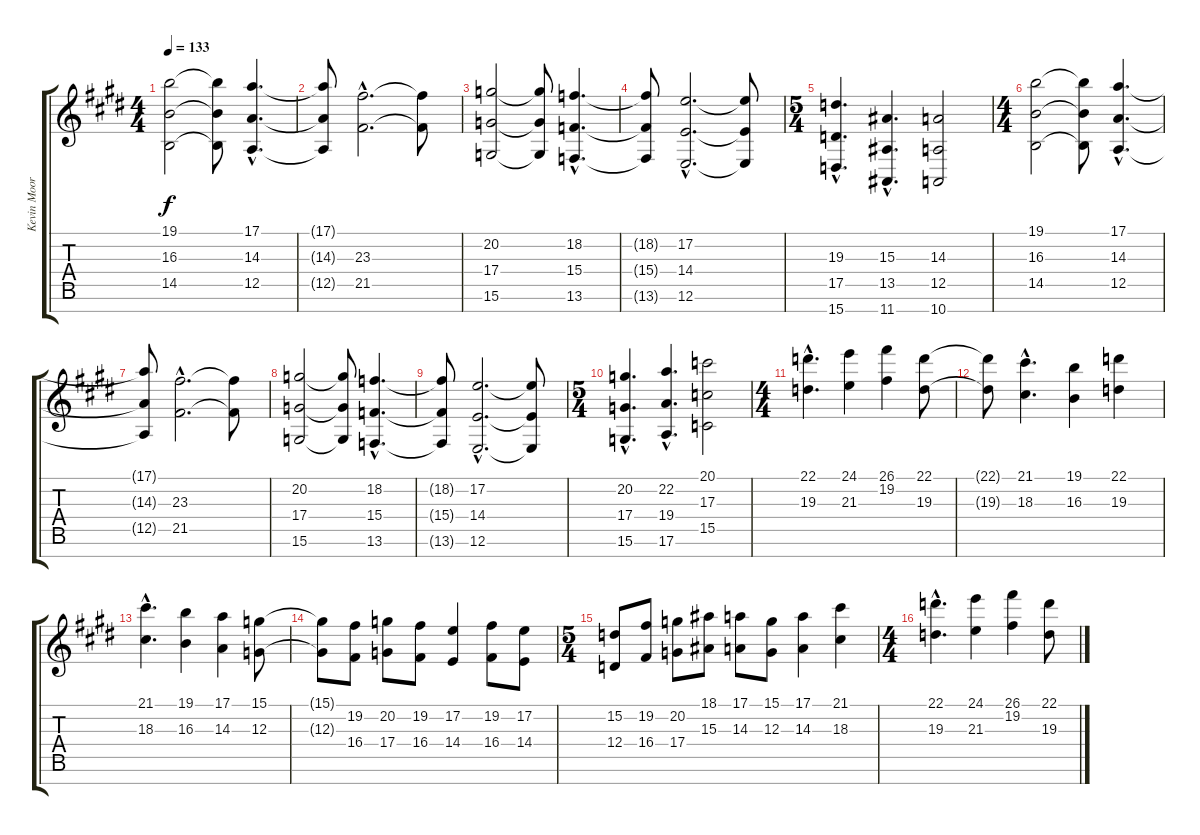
\track ("Kevin Moore" "Kevin Moor") {instrument tremolostrings}
\staff {score tabs}
\tuning (E4 B3 G3 D3 A2 E2 B1) {hide}
\ts (4 4)
\tempo 133
\clef g2
\ks e
(19.1 16.3 14.5).2{dy f volume 9 balance 11 instrument stringensemble1} (19.1{t} 16.3{t} 14.5{t}).8 (17.1{hac} 14.3{hac} 12.5{hac}).4{d} |
(17.1{t} 14.3{t} 12.5{t}).8 (23.3{hac} 21.5{hac}).2{d} (23.3{t} 21.5{t}).8 |
(20.2 17.4 15.6).2 (20.2{t} 17.4{t} 15.6{t}).8 (18.2{hac} 15.4{hac} 13.6{hac}).4{d} |
(18.2{t} 15.4{t} 13.6{t}).8 (17.2{hac} 14.4{hac} 12.6{hac}).2{d} (17.2{t} 14.4{t} 12.6{t}).8 |
\ts (5 4)
(19.3{hac} 17.5{hac} 15.7{hac}).4{d} (15.3{hac} 13.5{hac} 11.7{hac}).4{d} (14.3 12.5 10.7).2 |
\ts (4 4)
(19.1 16.3 14.5).2 (19.1{t} 16.3{t} 14.5{t}).8 (17.1{hac} 14.3{hac} 12.5{hac}).4{d} |
(17.1{t} 14.3{t} 12.5{t}).8 (23.3{hac} 21.5{hac}).2{d} (23.3{t} 21.5{t}).8 |
(20.2 17.4 15.6).2 (20.2{t} 17.4{t} 15.6{t}).8 (18.2{hac} 15.4{hac} 13.6{hac}).4{d} |
(18.2{t} 15.4{t} 13.6{t}).8 (17.2{hac} 14.4{hac} 12.6{hac}).2{d} (17.2{t} 14.4{t} 12.6{t}).8 |
\ts (5 4)
(20.2{hac} 17.4{hac} 15.6{hac}).4{d} (22.2{hac} 19.4{hac} 17.6{hac}).4{d} (20.1 17.3 15.5).2 |
\ts (4 4)
(22.1{hac} 19.3{hac}).4{d} (24.1 21.3).4 (26.1 19.2).4 (22.1 19.3).8 |
(22.1{t} 19.3{t}).8 (21.1{hac} 18.3{hac}).4{d} (19.1 16.3).4 (22.1 19.3).4 |
(21.1{hac} 18.3{hac}).4{d} (19.1 16.3).4 (17.1 14.3).4 (15.1 12.3).8 |
(15.1{t} 12.3{t}).8 (19.2 16.4).8 (20.2 17.4).8 (19.2 16.4).8 (17.2 14.4).4 (19.2 16.4).8 (17.2 14.4).8 |
\ts (5 4)
(15.2 12.4).8 (19.2 16.4).8 (20.2 17.4).8 (18.1 15.3).8 (17.1 14.3).8 (15.1 12.3).8 (17.1 14.3).4 (21.1 18.3).4 |
\ts (4 4)
(22.1{hac} 19.3{hac}).4{d} (24.1 21.3).4 (26.1 19.2).4 (22.1 19.3).8
